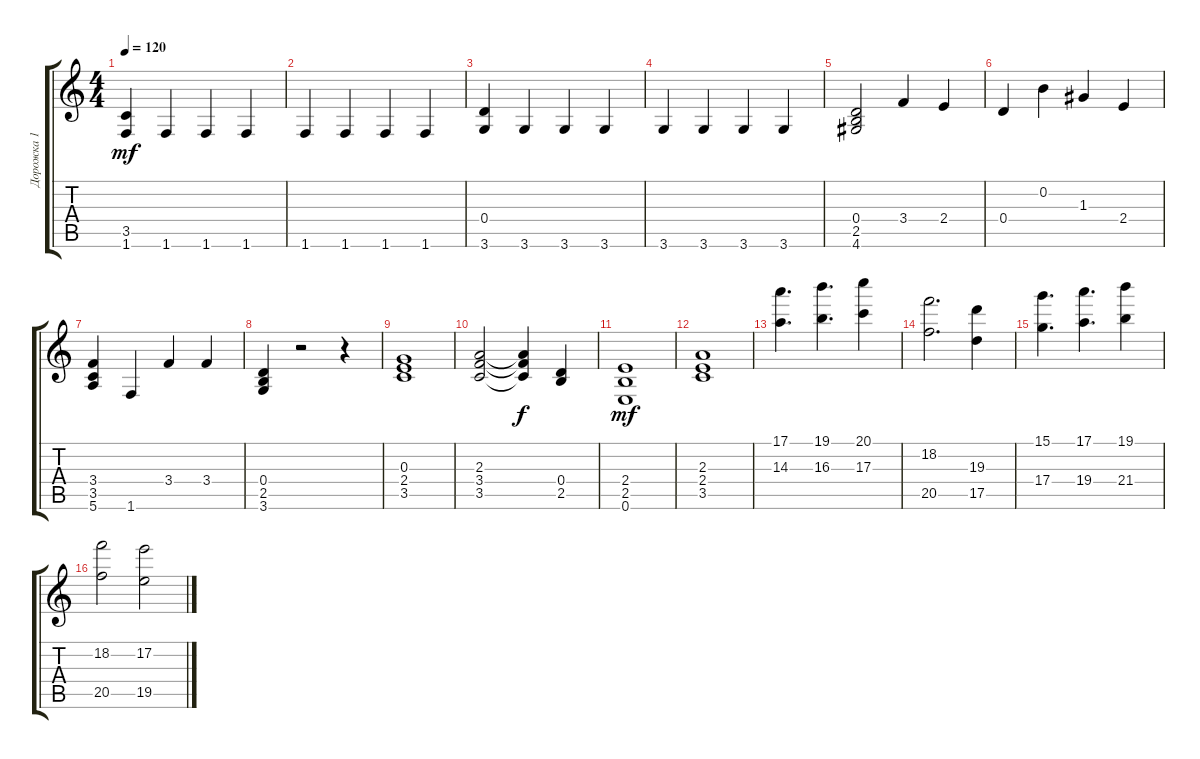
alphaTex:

\track ("Дорожка 1" "Дорожка 1") {instrument electricguitarjazz}
\staff {score tabs}
\tuning (E4 B3 G3 D3 A2 E2) {hide}
\ts (4 4)
\tempo 120
\clef g2
\ks c
(3.5 1.6).4{dy mf} 1.6.4 1.6.4 1.6.4 |
1.6.4 1.6.4 1.6.4 1.6.4 |
(0.4 3.6).4 3.6.4 3.6.4 3.6.4 |
3.6.4 3.6.4 3.6.4 3.6.4 |
(0.4 2.5 4.6).2 3.4.4 2.4.4 |
0.4.4 0.2.4 1.3.4 2.4.4 |
(3.4 3.5 5.6).4 1.6.4 3.4.4 3.4.4 |
(0.4 2.5 3.6).4 r.2 r.4 |
(0.3 2.4 3.5).1 |
(2.3 3.4 3.5).2 (2.3{t} 3.4{t} 3.5{t}).4{dy f} (0.4 2.5).4 |
(2.4 2.5 0.6).1{dy mf} |
(2.3 2.4 3.5).1 |
(17.1 14.3).4{d} (19.1 16.3).4{d} (20.1 17.3).4 |
(18.2 20.5).2{d} (19.3 17.5).4 |
(15.1 17.4).4{d} (17.1 19.4).4{d} (19.1 21.4).4 |
(18.2 20.5).2 (17.2 19.5).2
